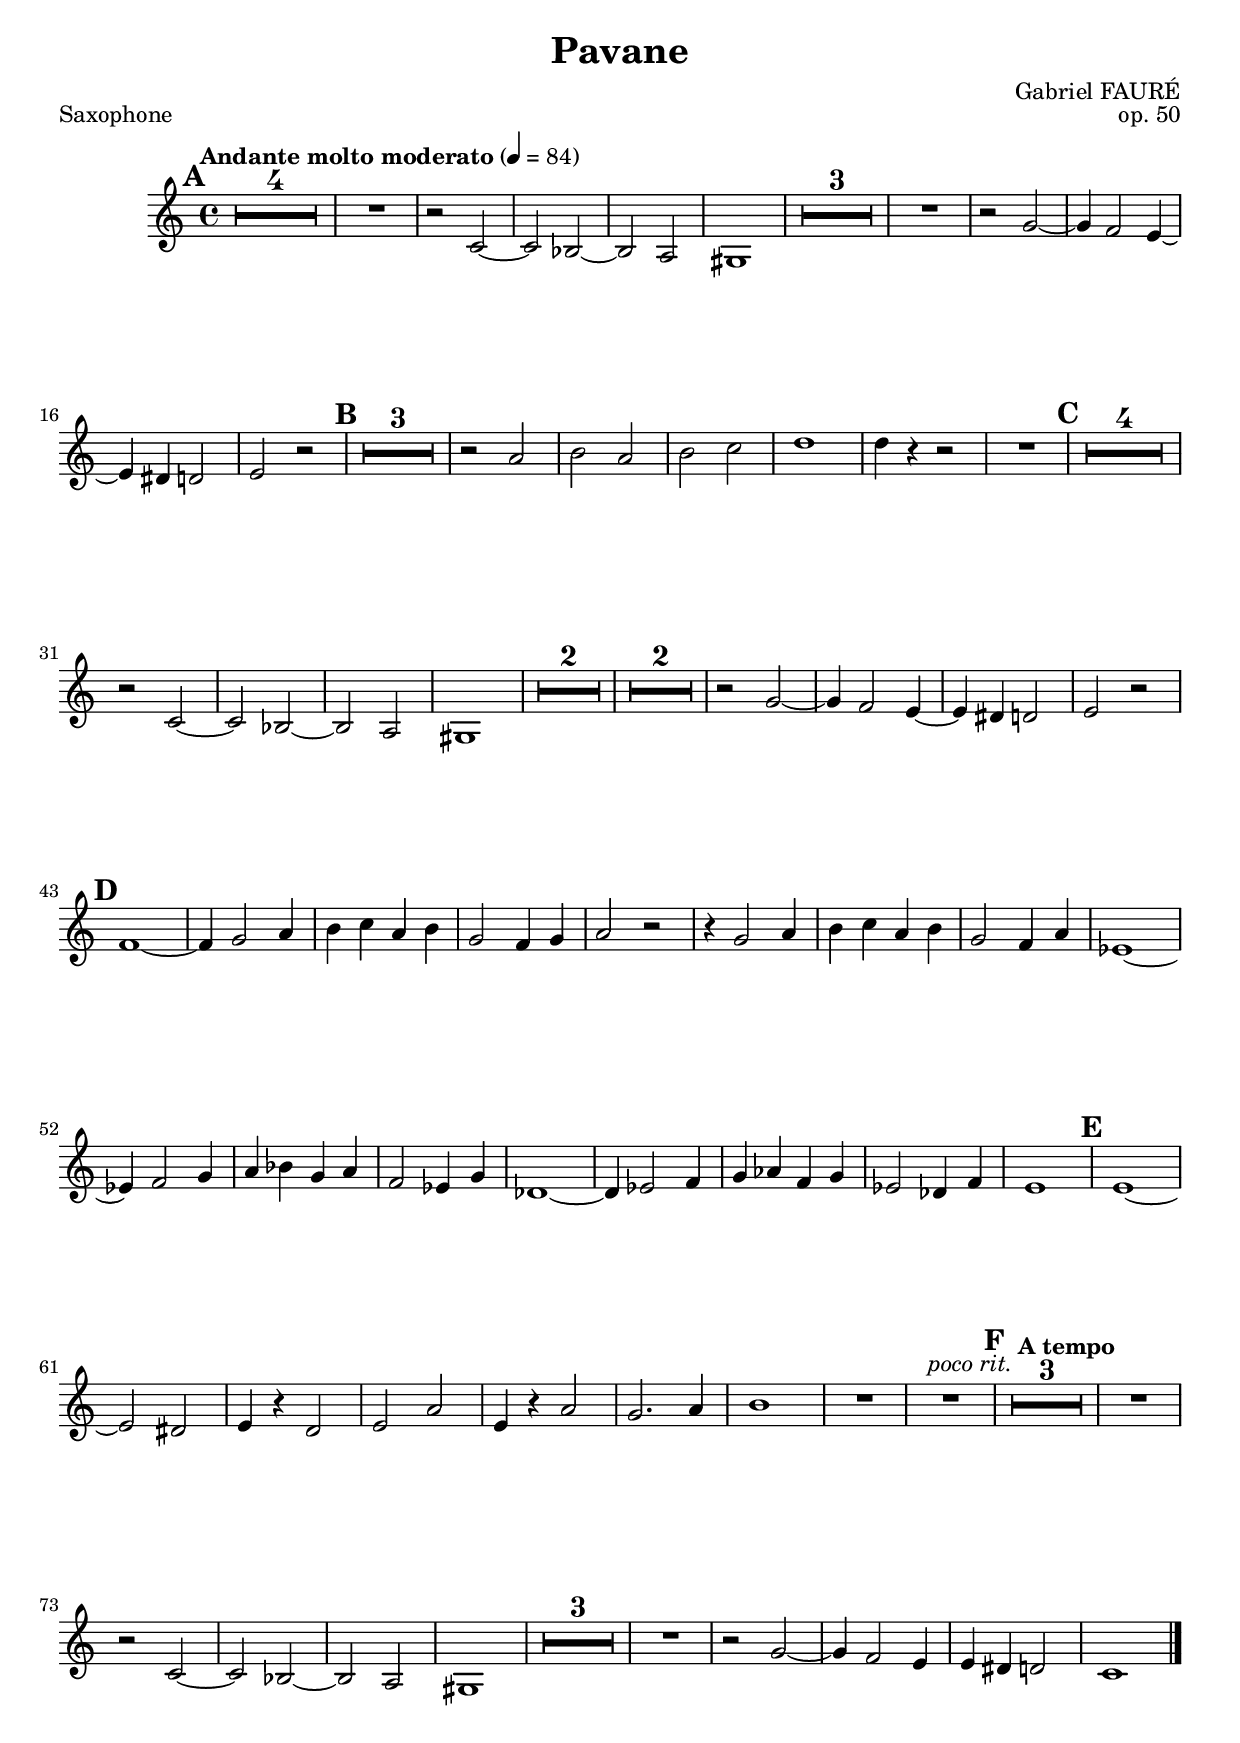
% Created on Wed Oct 21 20:51:23 CEST 2009
\version "2.13.3"

\include "header.ly"

scorepagebreak = {  } 

    staffSax = {
    	    	\set Staff.instrumentName = \markup{\center-column {"Saxophone" "alto"}}
	\set Staff.shortInstrumentName = "sax. a."
	\set Staff.midiInstrument = "alto sax"
	\relative a' {
	\include "part_settings.ly"
\clef "treble" \key a \minor \time 4/4 
    \mark \default
    \tempo "Andante molto moderato" 4=84 
R1*4    | % 5
    R1 | % 6
    r2 c,2 ~ | % 7
    c2 bes2 ~ | % 8
    bes2 a2    | % 9
    gis1 | \barNumberCheck #10
    R1*3    | % 13
    R1 | % 14
    r2 g'2 ~ | % 15
    g4 f2 e4 ~ | % 16
    e4 dis4 d2    | % 17
    e2 r2 | % 18
    \mark \default
    R1*3    | % 21
    r2 a2 | % 22
    b2 a2 | % 23
    b2 c2 | % 24
    d1    | % 25
    d4 r4 r2 | % 26
    R1*1    | % 29
    \mark \default
    R1*4 | % 31
    r2 c,2 ~ | % 32
    c2 bes2 ~    | % 33
    bes2 a2 | % 34
    gis1 | % 35
    R1*2    | % 37
    R1*2 | % 39
    r2 g'2 ~ | \barNumberCheck #40
    g4 f2 e4 ~    | % 41
    e4 dis4 d2 | % 42
    e2 r2 | % 43
    \mark \default
    f1 ~ | % 44
    f4 g2 a4    | % 45
    b4 c4 a4 b4 | % 46
    g2 f4 g4 | % 47
    a2 r2 | % 48
    r4 g2 a4    | % 49
    b4 c4 a4 b4 | \barNumberCheck #50
    g2 f4 a4 | % 51
    es1 ~ | % 52
    es4 f2 g4    | % 53
    a4 bes4 g4 a4 | % 54
    f2 es4 g4 | % 55
    des1 ~    | % 56
    des4 es2 f4 | % 57
    g4 as4 f4 g4 | % 58
    es2 des4 f4 | % 59
    e1    | \barNumberCheck #60
    \mark \default
    e1 ~ | % 61
    e2 dis2 | % 62
    e4 r4 d2 | % 63
    e2 a2    | % 64
    e4 r4 a2 | % 65
    g2. a4 | % 66
    b1 | % 67
    R1    | % 68
    \tempo \markup {\italic \medium "poco rit."} R1*1
    \mark \default
    \tempo "A tempo"
    R1*3    | % 72
    R1 | % 73
    r2 c,2 ~ | % 74
    c2 bes2 ~ | % 75
    bes2 a2    | % 76
    gis1 | % 77
    R1*3    | \barNumberCheck #80
    R1 | % 81
    r2 g'2 ~ | % 82
    g4 f2 e4 | % 83
    e4 dis4 d2    | % 84
    c1 \bar "|."
    }
    }



\book {
\paper {
#(set-paper-size "a4")	
ragged-last-bottom =##f
oddFooterMarkup = \markup {\fill-line {} }
}

\score { 
<< 
\new Staff \with { \remove Instrument_name_engraver } 
\staffSax
>> 
\header {
piece = "Saxophone" 
	}  
} 
}
